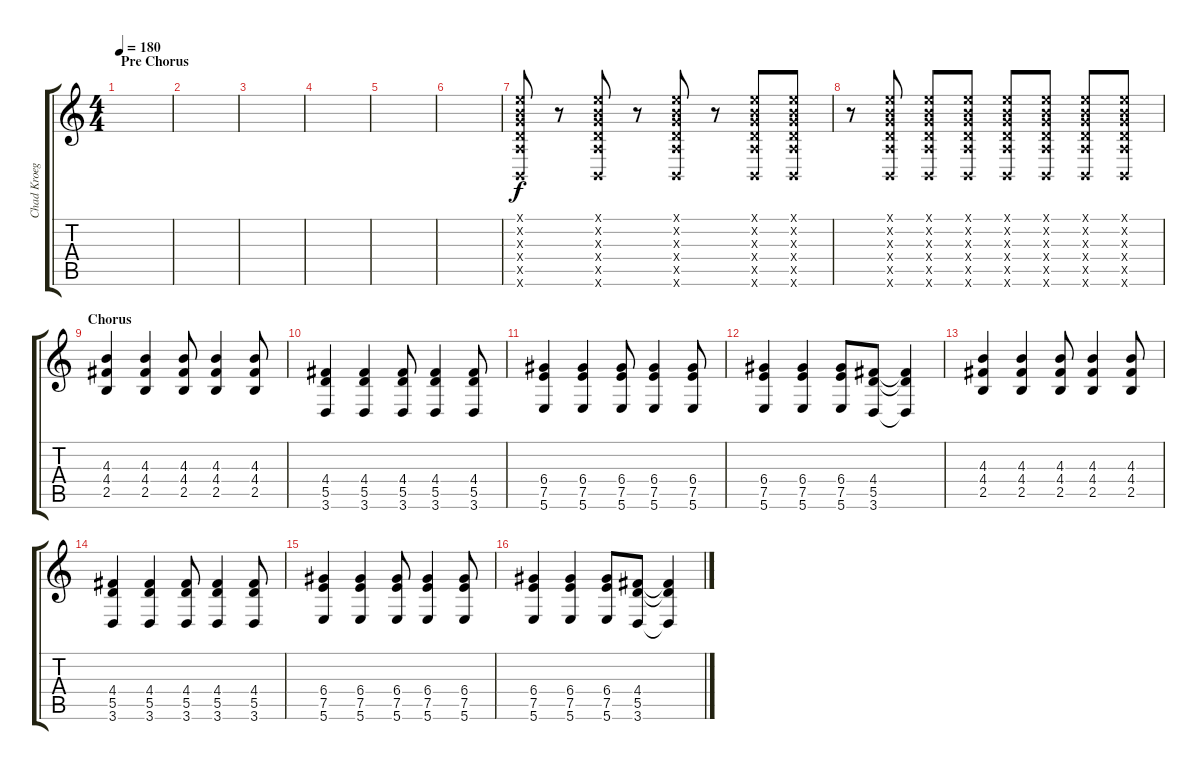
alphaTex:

\track ("Chad Kroeger(guitar)" "Chad Kroeg") {instrument distortionguitar}
\staff {score tabs}
\tuning (E4 B3 G3 D3 A2 B1) {hide}
\ts (4 4)
\section ("" "Pre Chorus")
\tempo 180
\clef g2
\ks c
|
|
|
|
|
|
(0.1{x} 0.2{x} 0.3{x} 0.4{x} 0.5{x} 0.6{x}).8 r.8 (0.1{x} 0.2{x} 0.3{x} 0.4{x} 0.5{x} 0.6{x}).8 r.8 (0.1{x} 0.2{x} 0.3{x} 0.4{x} 0.5{x} 0.6{x}).8 r.8 (0.1{x} 0.2{x} 0.3{x} 0.4{x} 0.5{x} 0.6{x}).8 (0.1{x} 0.2{x} 0.3{x} 0.4{x} 0.5{x} 0.6{x}).8 |
r.8 (0.1{x} 0.2{x} 0.3{x} 0.4{x} 0.5{x} 0.6{x}).8 (0.1{x} 0.2{x} 0.3{x} 0.4{x} 0.5{x} 0.6{x}).8 (0.1{x} 0.2{x} 0.3{x} 0.4{x} 0.5{x} 0.6{x}).8 (0.1{x} 0.2{x} 0.3{x} 0.4{x} 0.5{x} 0.6{x}).8 (0.1{x} 0.2{x} 0.3{x} 0.4{x} 0.5{x} 0.6{x}).8 (0.1{x} 0.2{x} 0.3{x} 0.4{x} 0.5{x} 0.6{x}).8 (0.1{x} 0.2{x} 0.3{x} 0.4{x} 0.5{x} 0.6{x}).8 |
\section ("" "Chorus")
(4.3 4.4 2.5).4 (4.3 4.4 2.5).4 (4.3 4.4 2.5).8 (4.3 4.4 2.5).4 (4.3 4.4 2.5).8 |
(4.4 5.5 3.6).4 (4.4 5.5 3.6).4 (4.4 5.5 3.6).8 (4.4 5.5 3.6).4 (4.4 5.5 3.6).8 |
(6.4 7.5 5.6).4 (6.4 7.5 5.6).4 (6.4 7.5 5.6).8 (6.4 7.5 5.6).4 (6.4 7.5 5.6).8 |
(6.4 7.5 5.6).4 (6.4 7.5 5.6).4 (6.4 7.5 5.6).8 (4.4 5.5 3.6).8 (4.4{t} 5.5{t} 3.6{t}).4 |
(4.3 4.4 2.5).4 (4.3 4.4 2.5).4 (4.3 4.4 2.5).8 (4.3 4.4 2.5).4 (4.3 4.4 2.5).8 |
(4.4 5.5 3.6).4 (4.4 5.5 3.6).4 (4.4 5.5 3.6).8 (4.4 5.5 3.6).4 (4.4 5.5 3.6).8 |
(6.4 7.5 5.6).4 (6.4 7.5 5.6).4 (6.4 7.5 5.6).8 (6.4 7.5 5.6).4 (6.4 7.5 5.6).8 |
(6.4 7.5 5.6).4 (6.4 7.5 5.6).4 (6.4 7.5 5.6).8 (4.4 5.5 3.6).8 (4.4{t} 5.5{t} 3.6{t}).4
